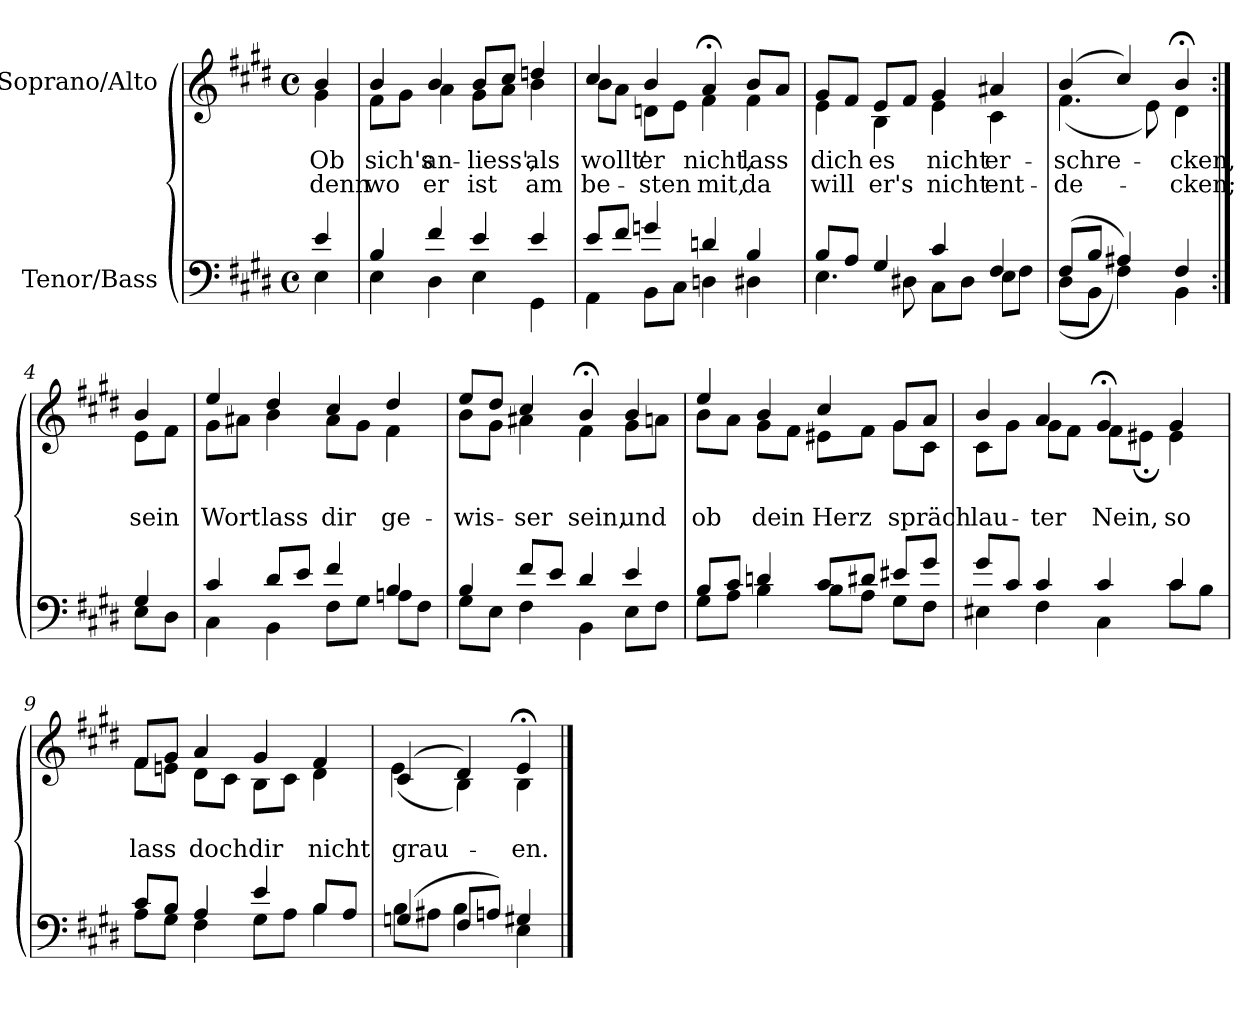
**kern	**kern	**text	**text
*part2	*part1	*part1	*part1
*staff2	*staff1	*staff1	*staff1
*I"Tenor/Bass	*I"Soprano/Alto	*	*
*clefF4	*clefG2	*	*
*k[f#c#g#d#]	*k[f#c#g#d#]	*	*
*M4/4	*M4/4	*	*
*met(c)	*met(c)	*	*
=	=	=	=
*^	*	*	*
!	!	!	!LO:LY:b	!LO:LY:b
*	*	*^	*	*
4e/	4E\	4b/	4g#\	Ob	denn
=1	=1	=1	=1	=1	=1
!	!	!	!	!LO:LY:b	!LO:LY:b
4B/	4E\	4b/	8f#\L	sich's	wo
.	.	.	8g#\J	.	.
!	!	!	!	!LO:LY:b	!LO:LY:b
4f#/	4D#\	4b/	4a\	an-	er
!	!	!	!	!LO:LY:b	!LO:LY:b
4e/	4E\	8b/L	8g#\L	-liess',	ist
.	.	8cc#/J	8a\J	.	.
!	!	!	!	!LO:LY:b	!LO:LY:b
4e/	4GG#\	4ddn/	4b\	als	am
=2	=2	=2	=2	=2	=2
!	!	!	!	!LO:LY:b	!LO:LY:b
8e/L	4AA\	4cc#/	8b\L	wollt'	be-
8f#/J	.	.	8a\J	.	.
!	!	!	!	!LO:LY:b	!LO:LY:b
4gn/	8BB\L	4b/	8dn\L	er	-sten
.	8C#\J	.	8e\J	.	.
!	!	!	!	!LO:LY:b	!LO:LY:b
4dn/	4Dn\	4a;</	4f#\	nicht,	mit,
!	!	!	!	!LO:LY:b	!LO:LY:b
4B/	4D#X\	8b/L	4f#\	lass	da
.	.	8a/J	.	.	.
=3	=3	=3	=3	=3	=3
!	!	!	!	!LO:LY:b	!LO:LY:b
8B/L	4.E\	8g#/L	4e\	dich	will
8A/J	.	8f#/J	.	.	.
!	!	!	!	!LO:LY:b	!LO:LY:b
4G#/	.	8e/L	4B\	es	er's
.	8D#X\	8f#/J	.	.	.
!	!	!	!	!LO:LY:b	!LO:LY:b
4c#/	8C#\L	4g#/	4e\	nicht	nicht
.	8D#\J	.	.	.	.
!	!	!	!	!LO:LY:b	!LO:LY:b
4F#/	8E\L	4a#X/	4c#\	er-	ent-
.	8F#\J	.	.	.	.
=4	=4	=4	=4	=4	=4
!	!	!	!	!LO:LY:b	!LO:LY:b
(8F#/L	(8D#\L	(4b/	(4.f#\	-schre-	-de-
8B/J	8BB\J	.	.	.	.
4A#X/)	4F#\)	4cc#/)	.	.	.
.	.	.	8e\)	.	.
!	!	!	!	!LO:LY:b	!LO:LY:b
4F#/	4BB\	4b;</	4d#\	-cken,	-cken;
!!LO:LB:g=z	!!
=4X1:|!	=4X1:|!	=4X1:|!	=4X1:|!	=4X1:|!	=4X1:|!
!	!	!	!	!	!LO:LY:b
4G#/	8E\L	4b/	8e\L	.	sein
.	8D#\J	.	8f#\J	.	.
=5	=5	=5	=5	=5	=5
!	!	!	!	!	!LO:LY:b
4c#/	4C#\	4ee/	8g#\L	.	Wort
.	.	.	8a#X\J	.	.
!	!	!	!	!	!LO:LY:b
8d#/L	4BB\	4dd#/	4b\	.	lass
8e/J	.	.	.	.	.
!	!	!	!	!	!LO:LY:b
4f#/	8F#\L	4cc#/	8a#\L	.	dir
.	8G#\J	.	8g#\J	.	.
!	!	!	!	!	!LO:LY:b
4B/	8An\L	4dd#/	4f#\	.	ge-
.	8F#\J	.	.	.	.
=6	=6	=6	=6	=6	=6
!	!	!	!	!	!LO:LY:b
4B/	8G#\L	8ee/L	8b\L	.	-wis-
.	8E\J	8dd#/J	8g#\J	.	.
!	!	!	!	!	!LO:LY:b
8f#/L	4F#\	4cc#/	4a#X\	.	-ser
8e/J	.	.	.	.	.
!	!	!	!	!	!LO:LY:b
4d#/	4BB\	4b;</	4f#\	.	sein,
!	!	!	!	!	!LO:LY:b
4e/	8E\L	4b/	8g#\L	.	und
.	8F#\J	.	8an\J	.	.
=7	=7	=7	=7	=7	=7
!	!	!	!	!	!LO:LY:b
8B/L	8G#\L	4ee/	8b\L	.	ob
8c#/J	8A\J	.	8a\J	.	.
!	!	!	!	!	!LO:LY:b
4dn/	4B\	4b/	8g#\L	.	dein
.	.	.	8f#\J	.	.
!	!	!	!	!	!LO:LY:b
8c#/L	8B\L	4cc#/	8e#X\L	.	Herz
8d#X/J	8A\J	.	8f#\J	.	.
!	!	!	!	!	!LO:LY:b
8e#X/L	8G#\L	8g#/L	8g#\L	.	spräch
8g#/J	8F#\J	8a/J	8c#\J	.	.
!!LO:LB:g=z	!!
=8	=8	=8	=8	=8	=8
!	!	!	!	!	!LO:LY:b
8g#/L	4E#X\	4b/	8c#\L	.	lau-
8c#/J	.	.	8g#\J	.	.
!	!	!	!	!	!LO:LY:b
4c#/	4F#\	4a/	8g#\L	.	-ter
.	.	.	8f#\J	.	.
!	!	!	!	!	!LO:LY:b
4c#/	4C#\	4g#;</	8f#\L	.	Nein,
.	.	.	8e#X;\J	.	.
!	!	!	!	!	!LO:LY:b
4c#/	8c#\L	4g#/	4e#\	.	so
.	8B\J	.	.	.	.
=9	=9	=9	=9	=9	=9
!	!	!	!	!	!LO:LY:b
8c#/L	8A\L	8f#/L	8f#\L	.	lass
8B/J	8G#\J	8g#/J	8en\J	.	.
!	!	!	!	!	!LO:LY:b
4A/	4F#\	4a/	8d#\L	.	doch
.	.	.	8c#\J	.	.
!	!	!	!	!	!LO:LY:b
4e/	8G#\L	4g#/	8B\L	.	dir
.	8A\J	.	8c#\J	.	.
!	!	!	!	!	!LO:LY:b
8B/L	4B\	4f#/	4d#\	.	nicht
8A/J	.	.	.	.	.
=10	=10	=10	=10	=10	=10
!	!	!	!	!	!LO:LY:b
(4Gn/	8B\L	(4c#/	(4e\	.	grau-
.	8A#X\J	.	.	.	.
8F#/L	4B\	4d#/)	4B\)	.	.
8An/J)	.	.	.	.	.
!	!	!	!	!	!LO:LY:b
4G#X/	4E\	4e;</	4B\	.	-en.
*v	*v	*	*	*	*
*	*v	*v	*	*
==	==	==	==
*-	*-	*-	*-
